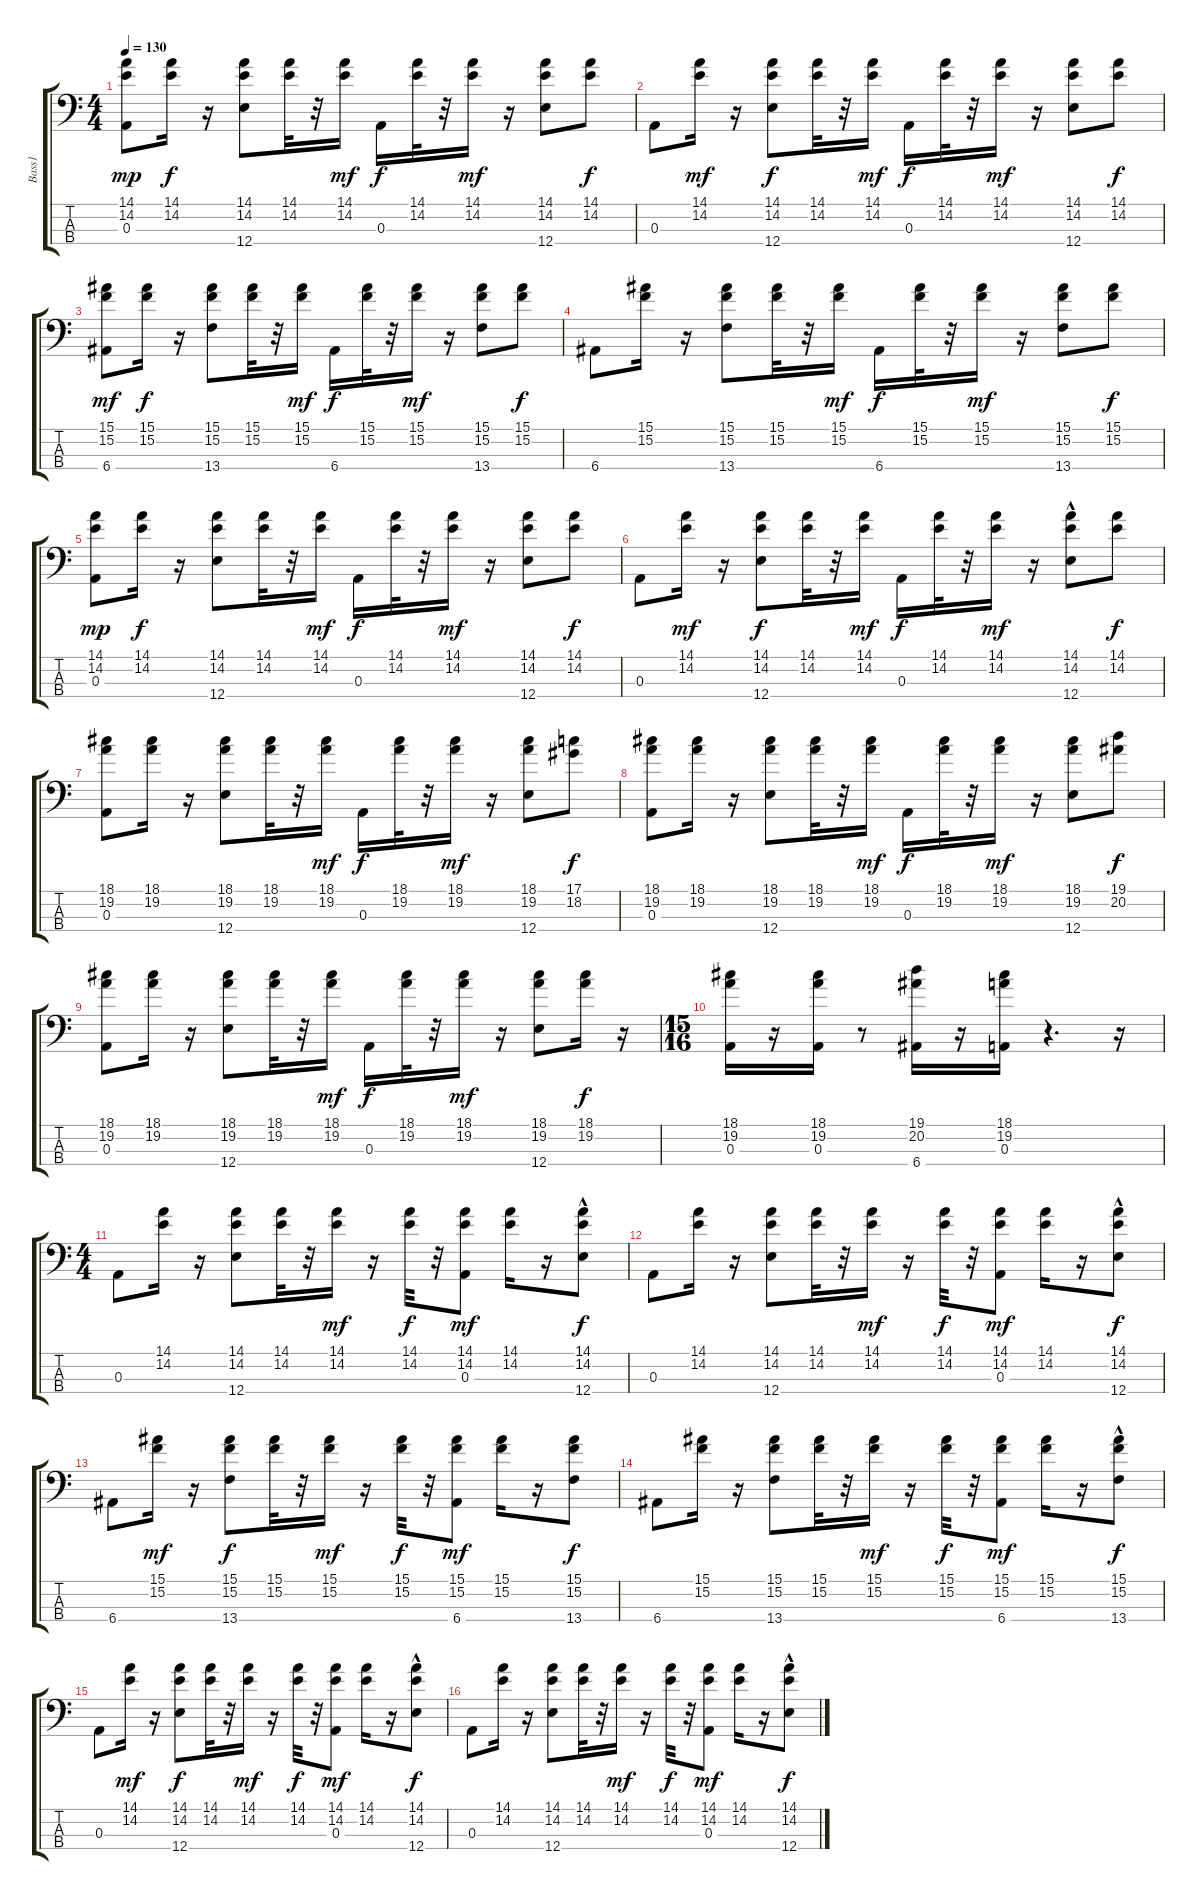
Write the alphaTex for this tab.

\track ("Bass1" "Bass1") {instrument electricbassfinger}
\staff {score tabs}
\tuning (G2 D2 A1 E1) {hide}
\ts (4 4)
\tempo 130
\clef f4
\ks c
(14.1 14.2 0.3).8{dy mp} (14.1 14.2).16{dy f} r.16 (14.1 14.2 12.4).8 (14.1 14.2).32 r.32 (14.1 14.2).16{dy mf} 0.3.16{dy f} (14.1 14.2).32 r.32 (14.1 14.2).16{dy mf} r.16 (14.1 14.2 12.4).8 (14.1 14.2).8{dy f} |
0.3.8 (14.1 14.2).16{dy mf} r.16 (14.1 14.2 12.4).8{dy f} (14.1 14.2).32 r.32 (14.1 14.2).16{dy mf} 0.3.16{dy f} (14.1 14.2).32 r.32 (14.1 14.2).16{dy mf} r.16 (14.1 14.2 12.4).8 (14.1 14.2).8{dy f} |
(15.1 15.2 6.4).8{dy mf} (15.1 15.2).16{dy f} r.16 (15.1 15.2 13.4).8 (15.1 15.2).32 r.32 (15.1 15.2).16{dy mf} 6.4.16{dy f} (15.1 15.2).32 r.32 (15.1 15.2).16{dy mf} r.16 (15.1 15.2 13.4).8 (15.1 15.2).8{dy f} |
6.4.8 (15.1 15.2).16 r.16 (15.1 15.2 13.4).8 (15.1 15.2).32 r.32 (15.1 15.2).16{dy mf} 6.4.16{dy f} (15.1 15.2).32 r.32 (15.1 15.2).16{dy mf} r.16 (15.1 15.2 13.4).8 (15.1 15.2).8{dy f} |
(14.1 14.2 0.3).8{dy mp} (14.1 14.2).16{dy f} r.16 (14.1 14.2 12.4).8 (14.1 14.2).32 r.32 (14.1 14.2).16{dy mf} 0.3.16{dy f} (14.1 14.2).32 r.32 (14.1 14.2).16{dy mf} r.16 (14.1 14.2 12.4).8 (14.1 14.2).8{dy f} |
0.3.8 (14.1 14.2).16{dy mf} r.16 (14.1 14.2 12.4).8{dy f} (14.1 14.2).32 r.32 (14.1 14.2).16{dy mf} 0.3.16{dy f} (14.1 14.2).32 r.32 (14.1 14.2).16{dy mf} r.16 (14.1 14.2 12.4{hac}).8 (14.1 14.2).8{dy f} |
(18.1 19.2 0.3).8 (18.1 19.2).16 r.16 (18.1 19.2 12.4).8 (18.1 19.2).32 r.32 (18.1 19.2).16{dy mf} 0.3.16{dy f} (18.1 19.2).32 r.32 (18.1 19.2).16{dy mf} r.16 (18.1 19.2 12.4).8 (17.1 18.2).8{dy f} |
(18.1 19.2 0.3).8 (18.1 19.2).16 r.16 (18.1 19.2 12.4).8 (18.1 19.2).32 r.32 (18.1 19.2).16{dy mf} 0.3.16{dy f} (18.1 19.2).32 r.32 (18.1 19.2).16{dy mf} r.16 (18.1 19.2 12.4).8 (19.1 20.2).8{dy f} |
(18.1 19.2 0.3).8 (18.1 19.2).16 r.16 (18.1 19.2 12.4).8 (18.1 19.2).32 r.32 (18.1 19.2).16{dy mf} 0.3.16{dy f} (18.1 19.2).32 r.32 (18.1 19.2).16{dy mf} r.16 (18.1 19.2 12.4).8 (18.1 19.2).16{dy f} r.16 |
\ts (15 16)
(18.1 19.2 0.3).16 r.16 (18.1 19.2 0.3).16 r.8 (19.1 20.2 6.4).16 r.16 (18.1 19.2 0.3).16 r.4{d} r.16 |
\ts (4 4)
0.3.8 (14.1 14.2).16 r.16 (14.1 14.2 12.4).8 (14.1 14.2).32 r.32 (14.1 14.2).16{dy mf} r.16 (14.1 14.2).32{dy f} r.32 (14.1 14.2 0.3).8{dy mf} (14.1 14.2).16 r.16 (14.1{hac} 14.2{hac} 12.4).8{dy f} |
0.3.8 (14.1 14.2).16 r.16 (14.1 14.2 12.4).8 (14.1 14.2).32 r.32 (14.1 14.2).16{dy mf} r.16 (14.1 14.2).32{dy f} r.32 (14.1 14.2 0.3).8{dy mf} (14.1 14.2).16 r.16 (14.1{hac} 14.2{hac} 12.4).8{dy f} |
6.4.8 (15.1 15.2).16{dy mf} r.16 (15.1 15.2 13.4).8{dy f} (15.1 15.2).32 r.32 (15.1 15.2).16{dy mf} r.16 (15.1 15.2).32{dy f} r.32 (15.1 15.2 6.4).8{dy mf} (15.1 15.2).16 r.16 (15.1 15.2 13.4).8{dy f} |
6.4.8 (15.1 15.2).16 r.16 (15.1 15.2 13.4).8 (15.1 15.2).32 r.32 (15.1 15.2).16{dy mf} r.16 (15.1 15.2).32{dy f} r.32 (15.1 15.2 6.4).8{dy mf} (15.1 15.2).16 r.16 (15.1{hac} 15.2{hac} 13.4).8{dy f} |
0.3.8 (14.1 14.2).16{dy mf} r.16 (14.1 14.2 12.4).8{dy f} (14.1 14.2).32 r.32 (14.1 14.2).16{dy mf} r.16 (14.1 14.2).32{dy f} r.32 (14.1 14.2 0.3).8{dy mf} (14.1 14.2).16 r.16 (14.1{hac} 14.2{hac} 12.4).8{dy f} |
0.3.8 (14.1 14.2).16 r.16 (14.1 14.2 12.4).8 (14.1 14.2).32 r.32 (14.1 14.2).16{dy mf} r.16 (14.1 14.2).32{dy f} r.32 (14.1 14.2 0.3).8{dy mf} (14.1 14.2).16 r.16 (14.1{hac} 14.2{hac} 12.4).8{dy f}
